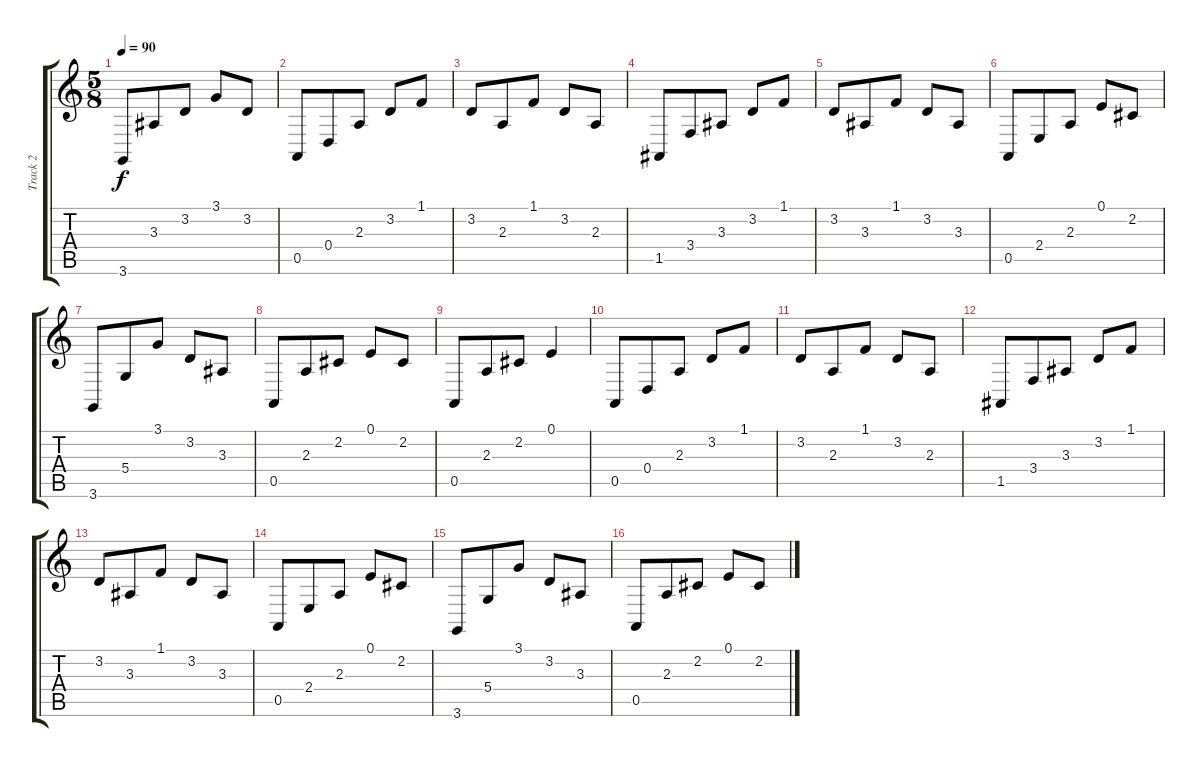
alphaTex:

\track ("Track 2" "Track 2") {instrument acousticgrandpiano}
\staff {score tabs}
\tuning (E4 B3 G3 D3 A2 E2) {hide}
\ts (5 8)
\tempo 90
\clef g2
\ks c
3.6.8{dy f} 3.3.8 3.2.8 3.1.8 3.2.8 |
0.5.8 0.4.8 2.3.8 3.2.8 1.1.8 |
3.2.8 2.3.8 1.1.8 3.2.8 2.3.8 |
1.5.8 3.4.8 3.3.8 3.2.8 1.1.8 |
3.2.8 3.3.8 1.1.8 3.2.8 3.3.8 |
0.5.8 2.4.8 2.3.8 0.1.8 2.2.8 |
3.6.8 5.4.8 3.1.8 3.2.8 3.3.8 |
0.5.8 2.3.8 2.2.8 0.1.8 2.2.8 |
0.5.8 2.3.8 2.2.8 0.1.4 |
0.5.8 0.4.8 2.3.8 3.2.8 1.1.8 |
3.2.8 2.3.8 1.1.8 3.2.8 2.3.8 |
1.5.8 3.4.8 3.3.8 3.2.8 1.1.8 |
3.2.8 3.3.8 1.1.8 3.2.8 3.3.8 |
0.5.8 2.4.8 2.3.8 0.1.8 2.2.8 |
3.6.8 5.4.8 3.1.8 3.2.8 3.3.8 |
0.5.8 2.3.8 2.2.8 0.1.8 2.2.8
